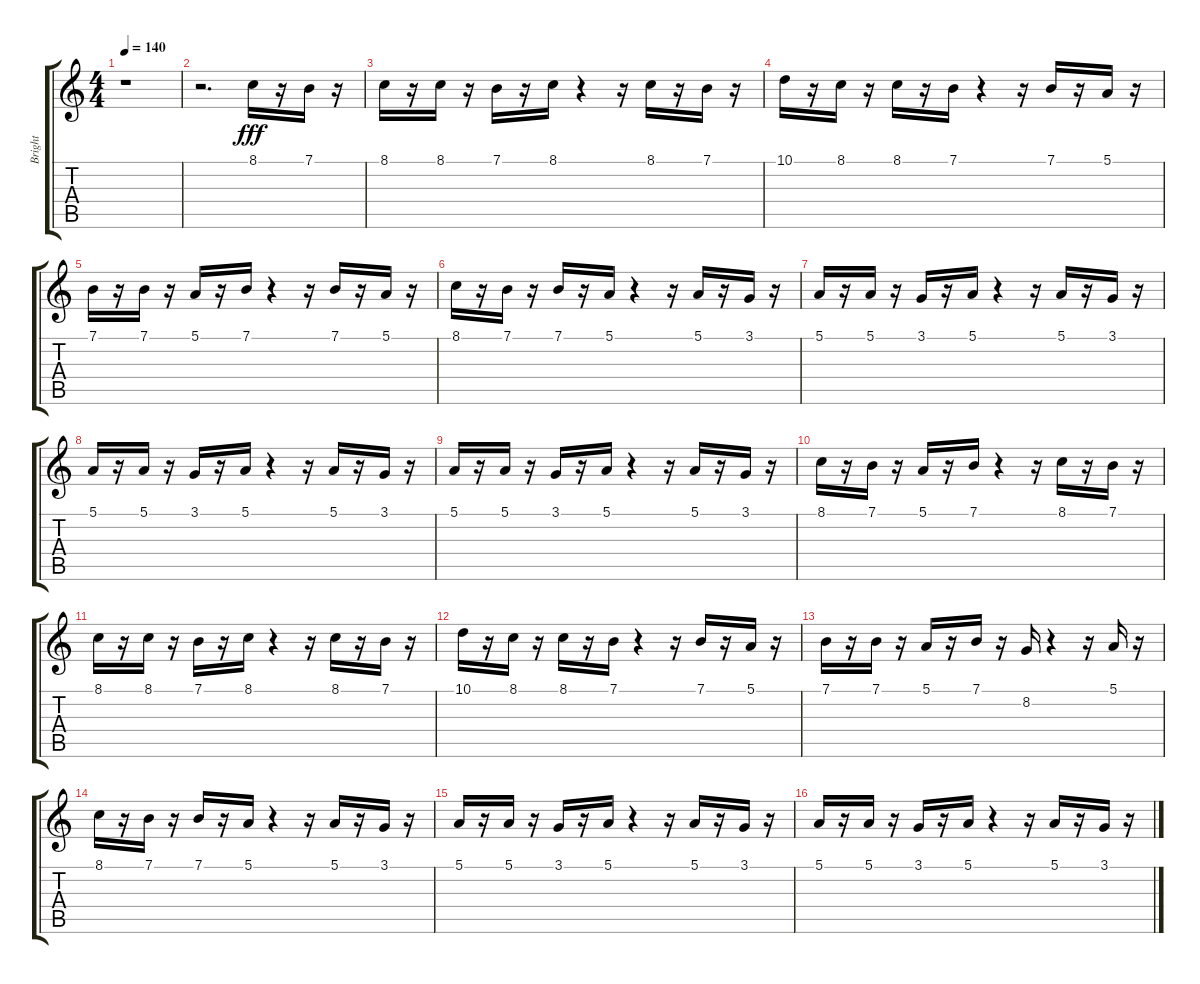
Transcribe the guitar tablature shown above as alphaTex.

\track ("Bright" "Bright") {instrument fx5brightness}
\staff {score tabs}
\tuning (E4 B3 G3 D3 A2 E2) {hide}
\ts (4 4)
\tempo 140
\clef g2
\ks c
r.1{dy f} |
r.2{d} 8.1.16{dy fff} r.16 7.1.16 r.16 |
8.1.16 r.16 8.1.16 r.16 7.1.16 r.16 8.1.16 r.4 r.16 8.1.16 r.16 7.1.16 r.16 |
10.1.16 r.16 8.1.16 r.16 8.1.16 r.16 7.1.16 r.4 r.16 7.1.16 r.16 5.1.16 r.16 |
7.1.16 r.16 7.1.16 r.16 5.1.16 r.16 7.1.16 r.4 r.16 7.1.16 r.16 5.1.16 r.16 |
8.1.16 r.16 7.1.16 r.16 7.1.16 r.16 5.1.16 r.4 r.16 5.1.16 r.16 3.1.16 r.16 |
5.1.16 r.16 5.1.16 r.16 3.1.16 r.16 5.1.16 r.4 r.16 5.1.16 r.16 3.1.16 r.16 |
5.1.16 r.16 5.1.16 r.16 3.1.16 r.16 5.1.16 r.4 r.16 5.1.16 r.16 3.1.16 r.16 |
5.1.16 r.16 5.1.16 r.16 3.1.16 r.16 5.1.16 r.4 r.16 5.1.16 r.16 3.1.16 r.16 |
8.1.16 r.16 7.1.16 r.16 5.1.16 r.16 7.1.16 r.4 r.16 8.1.16 r.16 7.1.16 r.16 |
8.1.16 r.16 8.1.16 r.16 7.1.16 r.16 8.1.16 r.4 r.16 8.1.16 r.16 7.1.16 r.16 |
10.1.16 r.16 8.1.16 r.16 8.1.16 r.16 7.1.16 r.4 r.16 7.1.16 r.16 5.1.16 r.16 |
7.1.16 r.16 7.1.16 r.16 5.1.16 r.16 7.1.16 r.16 8.2.16 r.4 r.16 5.1.16 r.16 |
8.1.16 r.16 7.1.16 r.16 7.1.16 r.16 5.1.16 r.4 r.16 5.1.16 r.16 3.1.16 r.16 |
5.1.16 r.16 5.1.16 r.16 3.1.16 r.16 5.1.16 r.4 r.16 5.1.16 r.16 3.1.16 r.16 |
5.1.16 r.16 5.1.16 r.16 3.1.16 r.16 5.1.16 r.4 r.16 5.1.16 r.16 3.1.16 r.16
